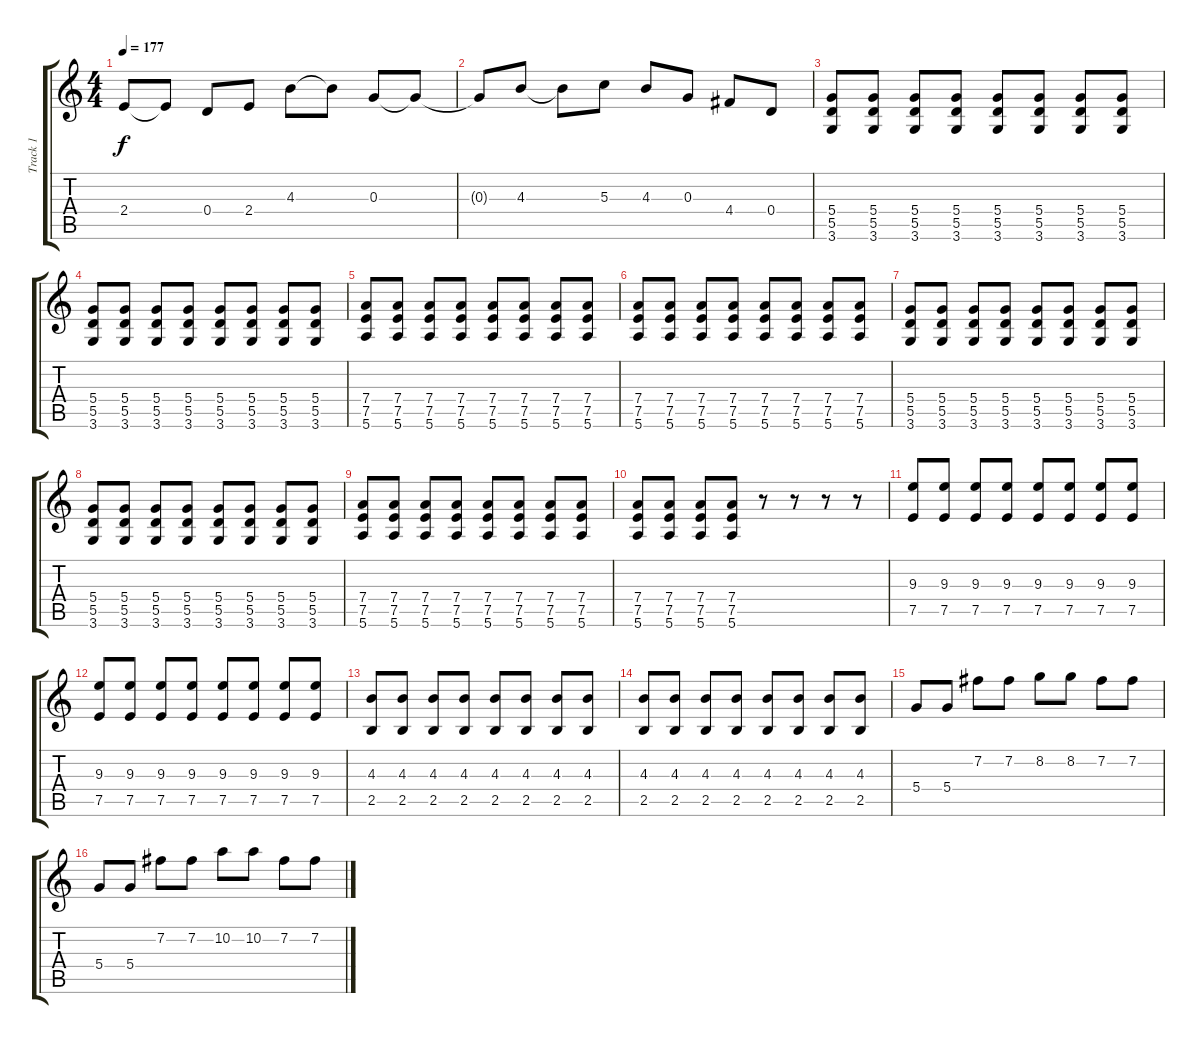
\track ("Track 1" "Track 1") {instrument distortionguitar}
\staff {score tabs}
\tuning (E4 B3 G3 D3 A2 E2) {hide}
\ts (4 4)
\tempo 177
\clef g2
\ks c
2.4.8{dy f} 2.4{t}.8 0.4.8 2.4.8 4.3.8 4.3{t}.8 0.3.8 0.3{t}.8 |
0.3{t}.8 4.3.8 4.3{t}.8 5.3.8 4.3.8 0.3.8 4.4.8 0.4.8 |
(5.4 5.5 3.6).8 (5.4 5.5 3.6).8 (5.4 5.5 3.6).8 (5.4 5.5 3.6).8 (5.4 5.5 3.6).8 (5.4 5.5 3.6).8 (5.4 5.5 3.6).8 (5.4 5.5 3.6).8 |
(5.4 5.5 3.6).8 (5.4 5.5 3.6).8 (5.4 5.5 3.6).8 (5.4 5.5 3.6).8 (5.4 5.5 3.6).8 (5.4 5.5 3.6).8 (5.4 5.5 3.6).8 (5.4 5.5 3.6).8 |
(7.4 7.5 5.6).8 (7.4 7.5 5.6).8 (7.4 7.5 5.6).8 (7.4 7.5 5.6).8 (7.4 7.5 5.6).8 (7.4 7.5 5.6).8 (7.4 7.5 5.6).8 (7.4 7.5 5.6).8 |
(7.4 7.5 5.6).8 (7.4 7.5 5.6).8 (7.4 7.5 5.6).8 (7.4 7.5 5.6).8 (7.4 7.5 5.6).8 (7.4 7.5 5.6).8 (7.4 7.5 5.6).8 (7.4 7.5 5.6).8 |
(5.4 5.5 3.6).8 (5.4 5.5 3.6).8 (5.4 5.5 3.6).8 (5.4 5.5 3.6).8 (5.4 5.5 3.6).8 (5.4 5.5 3.6).8 (5.4 5.5 3.6).8 (5.4 5.5 3.6).8 |
(5.4 5.5 3.6).8 (5.4 5.5 3.6).8 (5.4 5.5 3.6).8 (5.4 5.5 3.6).8 (5.4 5.5 3.6).8 (5.4 5.5 3.6).8 (5.4 5.5 3.6).8 (5.4 5.5 3.6).8 |
(7.4 7.5 5.6).8 (7.4 7.5 5.6).8 (7.4 7.5 5.6).8 (7.4 7.5 5.6).8 (7.4 7.5 5.6).8 (7.4 7.5 5.6).8 (7.4 7.5 5.6).8 (7.4 7.5 5.6).8 |
(7.4 7.5 5.6).8 (7.4 7.5 5.6).8 (7.4 7.5 5.6).8 (7.4 7.5 5.6).8 r.8 r.8 r.8 r.8 |
(9.3 7.5).8 (9.3 7.5).8 (9.3 7.5).8 (9.3 7.5).8 (9.3 7.5).8 (9.3 7.5).8 (9.3 7.5).8 (9.3 7.5).8 |
(9.3 7.5).8 (9.3 7.5).8 (9.3 7.5).8 (9.3 7.5).8 (9.3 7.5).8 (9.3 7.5).8 (9.3 7.5).8 (9.3 7.5).8 |
(4.3 2.5).8 (4.3 2.5).8 (4.3 2.5).8 (4.3 2.5).8 (4.3 2.5).8 (4.3 2.5).8 (4.3 2.5).8 (4.3 2.5).8 |
(4.3 2.5).8 (4.3 2.5).8 (4.3 2.5).8 (4.3 2.5).8 (4.3 2.5).8 (4.3 2.5).8 (4.3 2.5).8 (4.3 2.5).8 |
5.4.8 5.4.8 7.2.8 7.2.8 8.2.8 8.2.8 7.2.8 7.2.8 |
5.4.8 5.4.8 7.2.8 7.2.8 10.2.8 10.2.8 7.2.8 7.2.8
